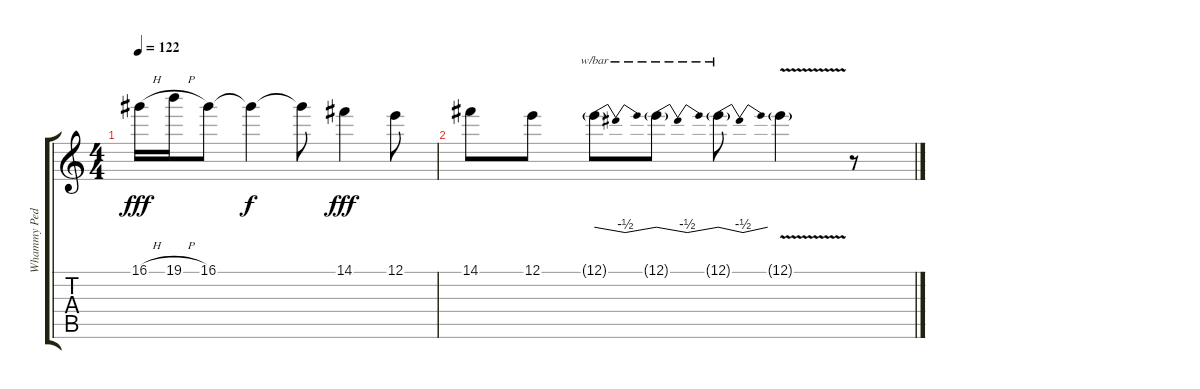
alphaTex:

\track ("Whammy Pedal" "Whammy Ped") {instrument distortionguitar}
\staff {score tabs}
\tuning (E4 B3 G3 D3 A2 E2) {hide}
\ts (4 4)
\tempo 122
\clef g2
\ks c
16.1{h}.16{dy fff} 19.1{h}.16 16.1.8 16.1{t}.4{dy f} 16.1{t}.8 14.1.4{dy fff} 12.1.8 |
14.1.8 12.1.8 12.1{g}.8{tbe (dip default 0 0 30 -2 60 0)} 12.1{g}.8{tbe (dip default 0 0 30 -2 60 0)} 12.1{g}.8{tbe (dip default 0 0 30 -2 60 0)} 12.1{v g}.4 r.8
